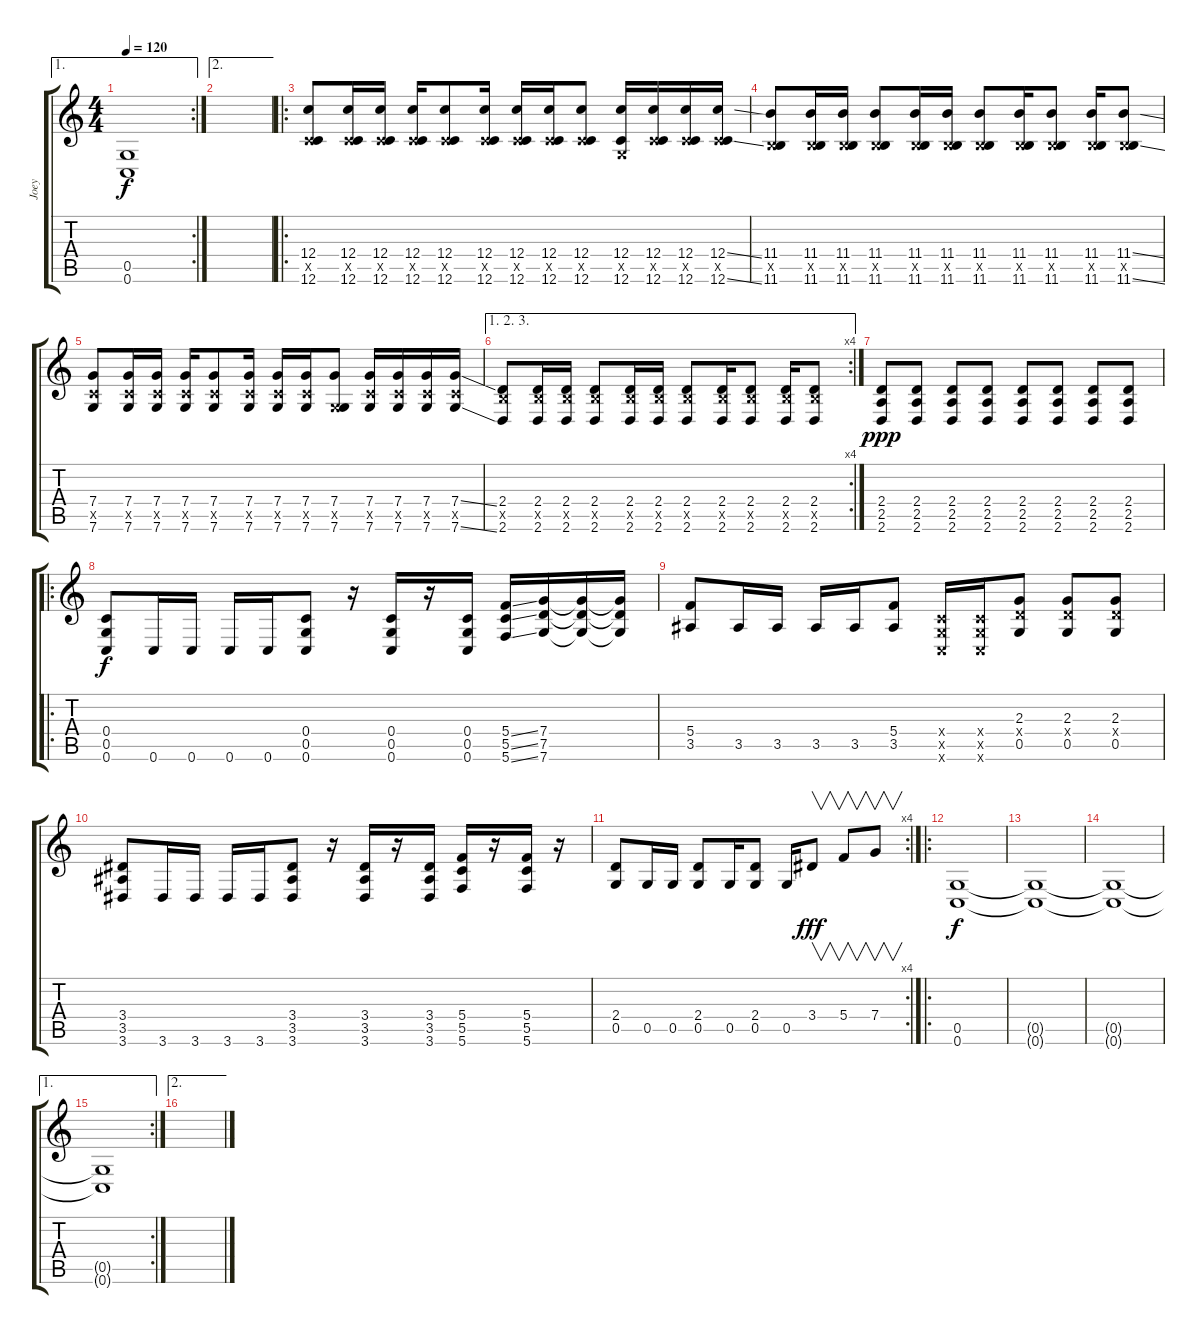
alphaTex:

\track ("Joey" "Joey") {instrument distortionguitar}
\staff {score tabs}
\tuning (D4 A3 F3 C3 G2 C2) {hide}
\ae 1
\rc 2
\ts (4 4)
\tempo 120
\clef g2
\ks c
(0.5{t} 0.6{t}).1{dy f} |
\ae 2
|
\ro
(12.4 5.5{x} 12.6).8 (12.4 5.5{x} 12.6).16 (12.4 5.5{x} 12.6).16 (12.4 5.5{x} 12.6).16 (12.4 5.5{x} 12.6).8 (12.4 5.5{x} 12.6).16 (12.4 5.5{x} 12.6).16 (12.4 5.5{x} 12.6).16 (12.4 5.5{x} 12.6).8 (12.4 0.5{x} 12.6).16 (12.4 5.5{x} 12.6).16 (12.4 5.5{x} 12.6).16 (12.4{ss} 5.5{x} 12.6{ss}).16 |
(11.4 4.5{x} 11.6).8 (11.4 4.5{x} 11.6).16 (11.4 4.5{x} 11.6).16 (11.4 4.5{x} 11.6).8 (11.4 4.5{x} 11.6).16 (11.4 4.5{x} 11.6).16 (11.4 4.5{x} 11.6).8 (11.4 4.5{x} 11.6).16 (11.4 4.5{x} 11.6).8 (11.4 4.5{x} 11.6).16 (11.4{ss} 4.5{x} 11.6{ss}).8 |
(7.4 5.5{x} 7.6).8 (7.4 5.5{x} 7.6).16 (7.4 5.5{x} 7.6).16 (7.4 5.5{x} 7.6).16 (7.4 5.5{x} 7.6).8 (7.4 5.5{x} 7.6).16 (7.4 5.5{x} 7.6).16 (7.4 5.5{x} 7.6).16 (7.4 0.5{x} 7.6).8 (7.4 5.5{x} 7.6).16 (7.4 5.5{x} 7.6).16 (7.4 5.5{x} 7.6).16 (7.4{ss} 5.5{x} 7.6{ss}).16 |
\ae (1 2 3)
\rc 4
(2.4 4.5{x} 2.6).8 (2.4 4.5{x} 2.6).16 (2.4 4.5{x} 2.6).16 (2.4 4.5{x} 2.6).8 (2.4 4.5{x} 2.6).16 (2.4 4.5{x} 2.6).16 (2.4 4.5{x} 2.6).8 (2.4 4.5{x} 2.6).16 (2.4 4.5{x} 2.6).8 (2.4 4.5{x} 2.6).16 (2.4 4.5{x} 2.6).8 |
(2.4 2.5 2.6).8{dy ppp instrument distortionguitar} (2.4 2.5 2.6).8 (2.4 2.5 2.6).8 (2.4 2.5 2.6).8 (2.4 2.5 2.6).8 (2.4 2.5 2.6).8 (2.4 2.5 2.6).8 (2.4 2.5 2.6).8 |
\ro
(0.4 0.5 0.6).8{dy f} 0.6.16 0.6.16 0.6.16 0.6.16 (0.4 0.5 0.6).8 r.16 (0.4 0.5 0.6).16 r.16 (0.4 0.5 0.6).16 (5.4{ss} 5.5{ss} 5.6{ss}).16 (7.4 7.5 7.6).16 (7.4{t} 7.5{t} 7.6{t}).16 (7.4{t} 7.5{t} 7.6{t}).16 |
(5.4 3.5).8 3.5.16 3.5.16 3.5.16 3.5.16 (5.4 3.5).8 (0.4{x} 0.5{x} 0.6{x}).16 (0.4{x} 0.5{x} 0.6{x}).16 (2.3 2.4{x} 0.5).8 (2.3 2.4{x} 0.5).8 (2.3 2.4{x} 0.5).8 |
(3.4 3.5 3.6).8 3.6.16 3.6.16 3.6.16 3.6.16 (3.4 3.5 3.6).8 r.16 (3.4 3.5 3.6).16 r.16 (3.4 3.5 3.6).16 (5.4 5.5 5.6).16 r.16 (5.4 5.5 5.6).16 r.16 |
\rc 4
(2.4 0.5).8 0.5.16 0.5.16 (2.4 0.5).8 0.5.16 (2.4 0.5).8 0.5.16 3.4.8{v dy fff} 5.4.8{v} 7.4.8{v} |
\ro
(0.5 0.6).1{dy f} |
(0.5{t} 0.6{t}).1 |
(0.5{t} 0.6{t}).1 |
\ae 1
\rc 2
(0.5{t} 0.6{t}).1 |
\ae 2
